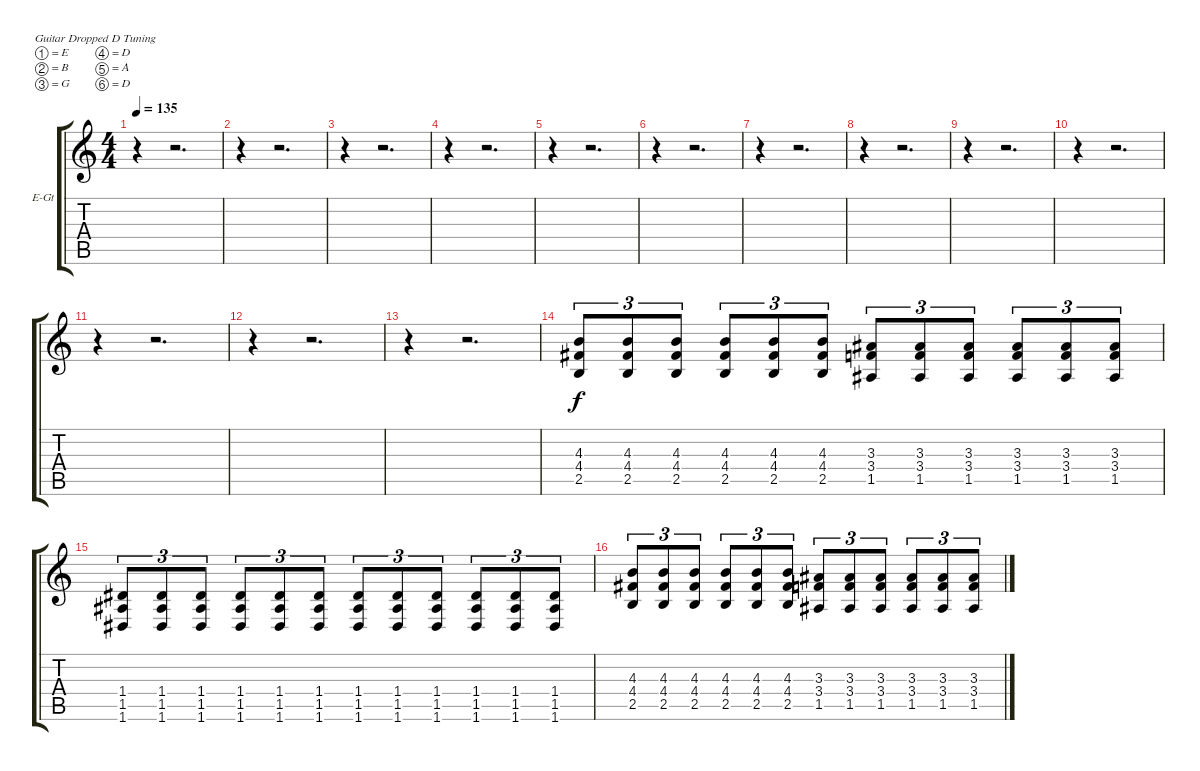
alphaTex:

\bracketExtendMode groupsimilarinstruments
\firstSystemTrackNameOrientation horizontal
\otherSystemsTrackNameOrientation horizontal
\track ("Last Verse Backup" "E-Gt") {instrument distortionguitar}
\staff {score tabs}
\tuning (E4 B3 G3 D3 A2 D2)
\ts (4 4)
\tempo 135
\clef g2
\ks c
r.4{dy f} r.2{d} |
r.4 r.2{d} |
r.4 r.2{d} |
r.4 r.2{d} |
r.4 r.2{d} |
r.4 r.2{d} |
r.4 r.2{d} |
r.4 r.2{d} |
r.4 r.2{d} |
r.4 r.2{d} |
r.4 r.2{d} |
r.4 r.2{d} |
r.4 r.2{d} |
(4.3 4.4 2.5).8{tu (3 2)} (4.3 4.4 2.5).8{tu (3 2)} (4.3 4.4 2.5).8{tu (3 2)} (4.3 4.4 2.5).8{tu (3 2)} (4.3 4.4 2.5).8{tu (3 2)} (4.3 4.4 2.5).8{tu (3 2)} (3.3 3.4 1.5).8{tu (3 2)} (3.3 3.4 1.5).8{tu (3 2)} (3.3 3.4 1.5).8{tu (3 2)} (3.3 3.4 1.5).8{tu (3 2)} (3.3 3.4 1.5).8{tu (3 2)} (3.3 3.4 1.5).8{tu (3 2)} |
(1.4 1.5 1.6).8{tu (3 2)} (1.4 1.5 1.6).8{tu (3 2)} (1.4 1.5 1.6).8{tu (3 2)} (1.4 1.5 1.6).8{tu (3 2)} (1.4 1.5 1.6).8{tu (3 2)} (1.4 1.5 1.6).8{tu (3 2)} (1.4 1.5 1.6).8{tu (3 2)} (1.4 1.5 1.6).8{tu (3 2)} (1.4 1.5 1.6).8{tu (3 2)} (1.4 1.5 1.6).8{tu (3 2)} (1.4 1.5 1.6).8{tu (3 2)} (1.4 1.5 1.6).8{tu (3 2)} |
(4.3 4.4 2.5).8{tu (3 2)} (4.3 4.4 2.5).8{tu (3 2)} (4.3 4.4 2.5).8{tu (3 2)} (4.3 4.4 2.5).8{tu (3 2)} (4.3 4.4 2.5).8{tu (3 2)} (4.3 4.4 2.5).8{tu (3 2)} (3.3 3.4 1.5).8{tu (3 2)} (3.3 3.4 1.5).8{tu (3 2)} (3.3 3.4 1.5).8{tu (3 2)} (3.3 3.4 1.5).8{tu (3 2)} (3.3 3.4 1.5).8{tu (3 2)} (3.3 3.4 1.5).8{tu (3 2)}
